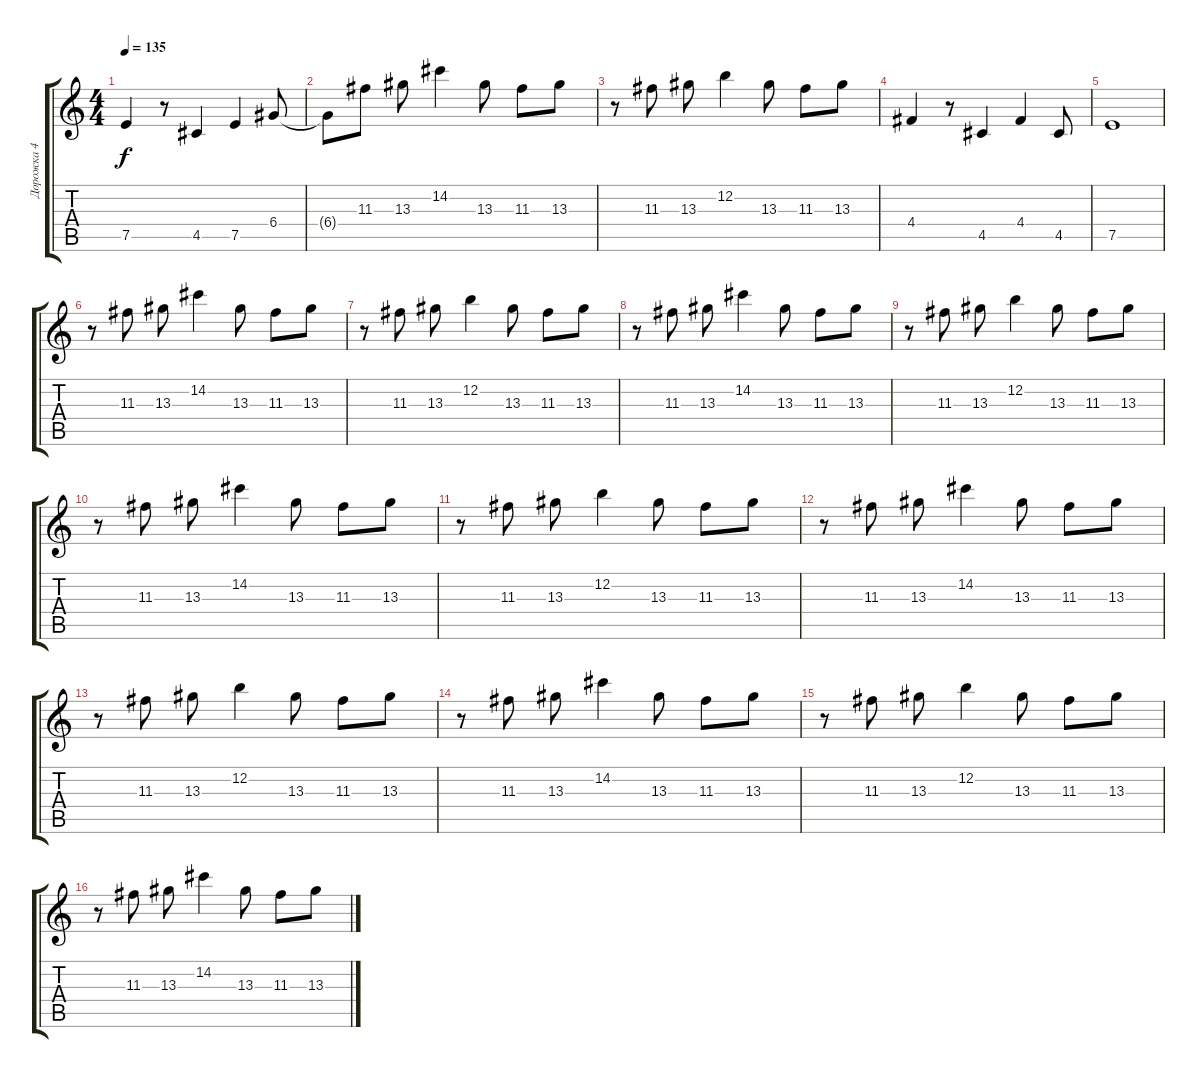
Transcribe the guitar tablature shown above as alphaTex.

\track ("Дорожка 4" "Дорожка 4") {instrument overdrivenguitar}
\staff {score tabs}
\tuning (E4 B3 G3 D3 A2 E2) {hide}
\ts (4 4)
\tempo 135
\clef g2
\ks c
7.5.4{dy f} r.8 4.5.4 7.5.4 6.4.8 |
6.4{t}.8 11.3.8 13.3.8 14.2.4 13.3.8 11.3.8 13.3.8 |
r.8 11.3.8 13.3.8 12.2.4 13.3.8 11.3.8 13.3.8 |
4.4.4 r.8 4.5.4 4.4.4 4.5.8 |
7.5.1 |
r.8{instrument acousticguitarsteel} 11.3.8 13.3.8 14.2.4 13.3.8 11.3.8 13.3.8 |
r.8 11.3.8 13.3.8 12.2.4 13.3.8 11.3.8 13.3.8 |
r.8{instrument acousticguitarsteel} 11.3.8 13.3.8 14.2.4 13.3.8 11.3.8 13.3.8 |
r.8 11.3.8 13.3.8 12.2.4 13.3.8 11.3.8 13.3.8 |
r.8{instrument acousticguitarsteel} 11.3.8 13.3.8 14.2.4 13.3.8 11.3.8 13.3.8 |
r.8 11.3.8 13.3.8 12.2.4 13.3.8 11.3.8 13.3.8 |
r.8{instrument acousticguitarsteel} 11.3.8 13.3.8 14.2.4 13.3.8 11.3.8 13.3.8 |
r.8 11.3.8 13.3.8 12.2.4 13.3.8 11.3.8 13.3.8 |
r.8{instrument acousticguitarsteel} 11.3.8 13.3.8 14.2.4 13.3.8 11.3.8 13.3.8 |
r.8 11.3.8 13.3.8 12.2.4 13.3.8 11.3.8 13.3.8 |
r.8{instrument acousticguitarsteel} 11.3.8 13.3.8 14.2.4 13.3.8 11.3.8 13.3.8
